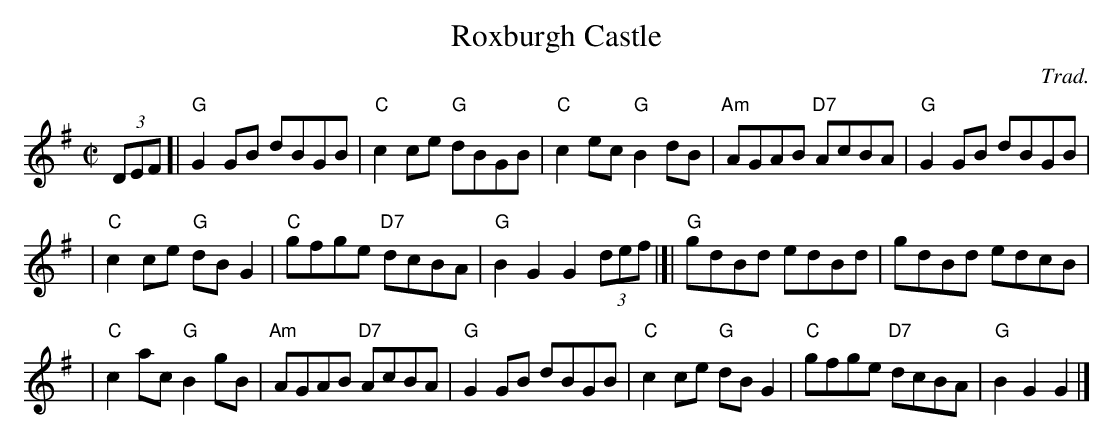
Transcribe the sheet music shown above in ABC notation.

X:1
T: Roxburgh Castle
O: Trad.
M: C|
L: 1/8
K: G
(3DEF \
[| "G"G2GB dBGB \
| "C"c2ce "G"dBGB \
| "C"c2ec  "G"B2dB \
| "Am"AGAB "D7"AcBA \
| "G"G2GB dBGB |
| "C"c2ce "G"dBG2 \
| "C"gfge "D7"dcBA \
| "G"B2G2 G2 (3def \
|]| "G"gdBd edBd \
| gdBd edcB |
| "C"c2ac "G"B2gB \
| "Am"AGAB "D7"AcBA \
| "G"G2GB dBGB \
| "C"c2ce "G"dBG2 \
| "C"gfge "D7"dcBA \
| "G"B2G2 G2 |]
